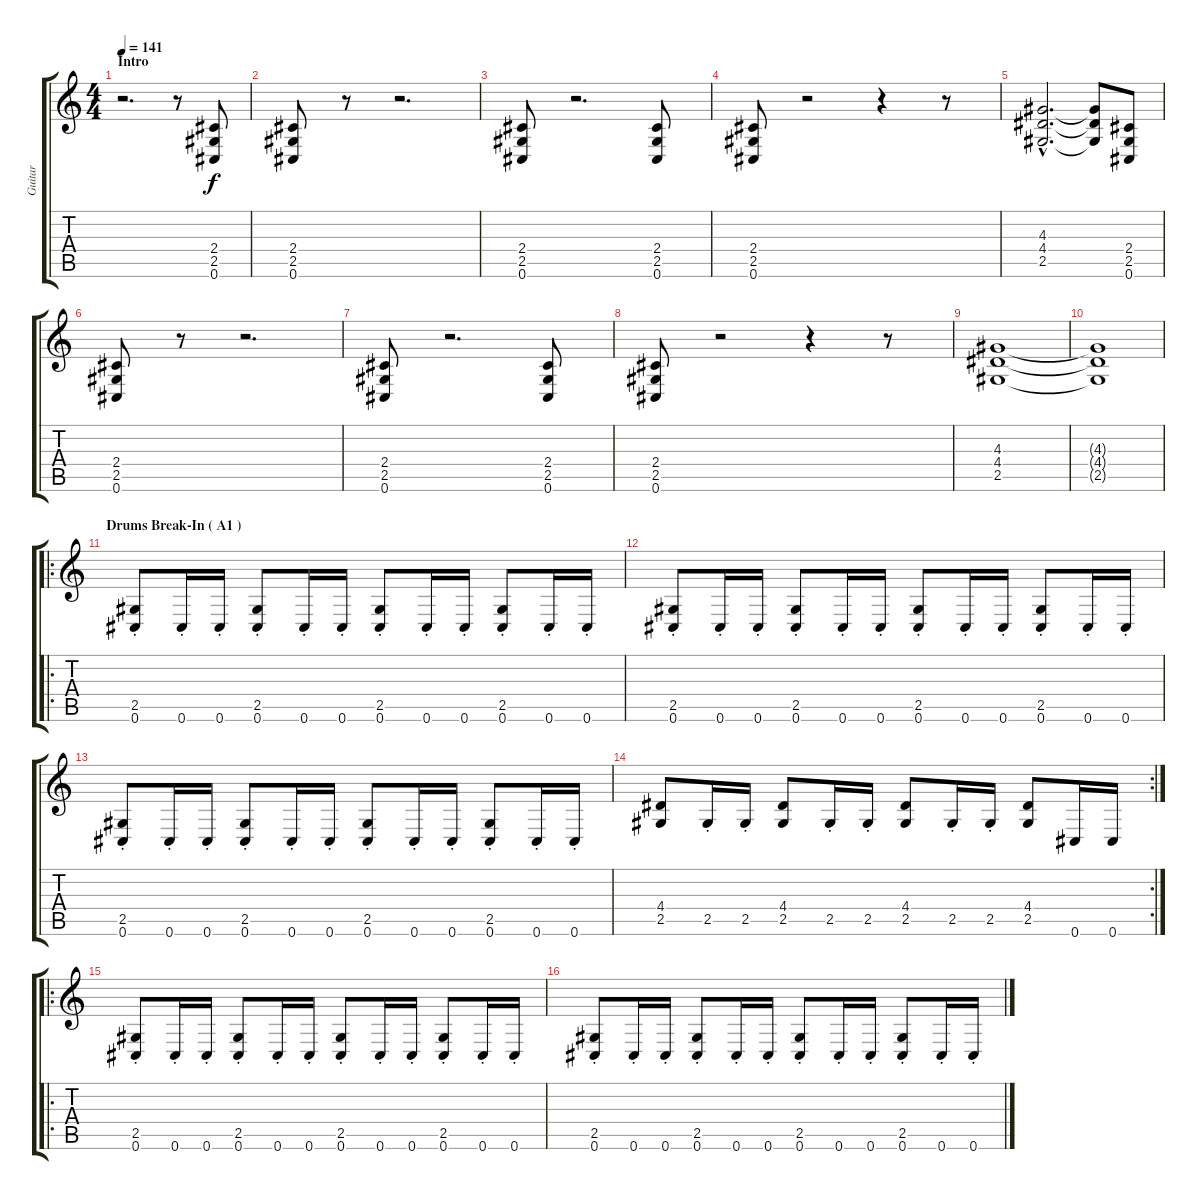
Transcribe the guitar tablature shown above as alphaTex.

\track ("Guitar" "Guitar") {instrument distortionguitar}
\staff {score tabs}
\tuning (Db4 Ab3 E3 B2 Gb2 Db2) {hide}
\ts (4 4)
\section ("" "Intro")
\tempo 141
\clef g2
\ks c
r.2{d dy f instrument distortionguitar} r.8 (2.4 2.5 0.6).8 |
(2.4 2.5 0.6).8 r.8 r.2{d} |
(2.4 2.5 0.6).8 r.2{d} (2.4 2.5 0.6).8 |
(2.4 2.5 0.6).8 r.2 r.4 r.8 |
(4.3{hac} 4.4{hac} 2.5{hac}).2{d} (4.3{t} 4.4{t} 2.5{t}).8 (2.4 2.5 0.6).8 |
(2.4 2.5 0.6).8 r.8 r.2{d} |
(2.4 2.5 0.6).8 r.2{d} (2.4 2.5 0.6).8 |
(2.4 2.5 0.6).8 r.2 r.4 r.8 |
(4.3 4.4 2.5).1 |
(4.3{t} 4.4{t} 2.5{t}).1 |
\ro
\section ("" "Drums Break-In ( A1 )")
(2.5{st} 0.6).8 0.6{st}.16 0.6{st}.16 (2.5{st} 0.6).8 0.6{st}.16 0.6{st}.16 (2.5{st} 0.6).8 0.6{st}.16 0.6{st}.16 (2.5{st} 0.6{st}).8 0.6{st}.16 0.6{st}.16 |
(2.5{st} 0.6).8 0.6{st}.16 0.6{st}.16 (2.5{st} 0.6).8 0.6{st}.16 0.6{st}.16 (2.5{st} 0.6).8 0.6{st}.16 0.6{st}.16 (2.5{st} 0.6).8 0.6{st}.16 0.6{st}.16 |
(2.5{st} 0.6).8 0.6{st}.16 0.6{st}.16 (2.5{st} 0.6).8 0.6{st}.16 0.6{st}.16 (2.5{st} 0.6).8 0.6{st}.16 0.6{st}.16 (2.5{st} 0.6).8 0.6{st}.16 0.6{st}.16 |
\rc 2
(4.4 2.5).8 2.5{st}.16 2.5{st}.16 (4.4 2.5).8 2.5{st}.16 2.5{st}.16 (4.4 2.5).8 2.5{st}.16 2.5{st}.16 (4.4 2.5).8 0.6.16 0.6.16 |
\ro
(2.5{st} 0.6).8 0.6{st}.16 0.6{st}.16 (2.5{st} 0.6).8 0.6{st}.16 0.6{st}.16 (2.5{st} 0.6).8 0.6{st}.16 0.6{st}.16 (2.5{st} 0.6{st}).8 0.6{st}.16 0.6{st}.16 |
(2.5{st} 0.6).8 0.6{st}.16 0.6{st}.16 (2.5{st} 0.6).8 0.6{st}.16 0.6{st}.16 (2.5{st} 0.6).8 0.6{st}.16 0.6{st}.16 (2.5{st} 0.6).8 0.6{st}.16 0.6{st}.16
